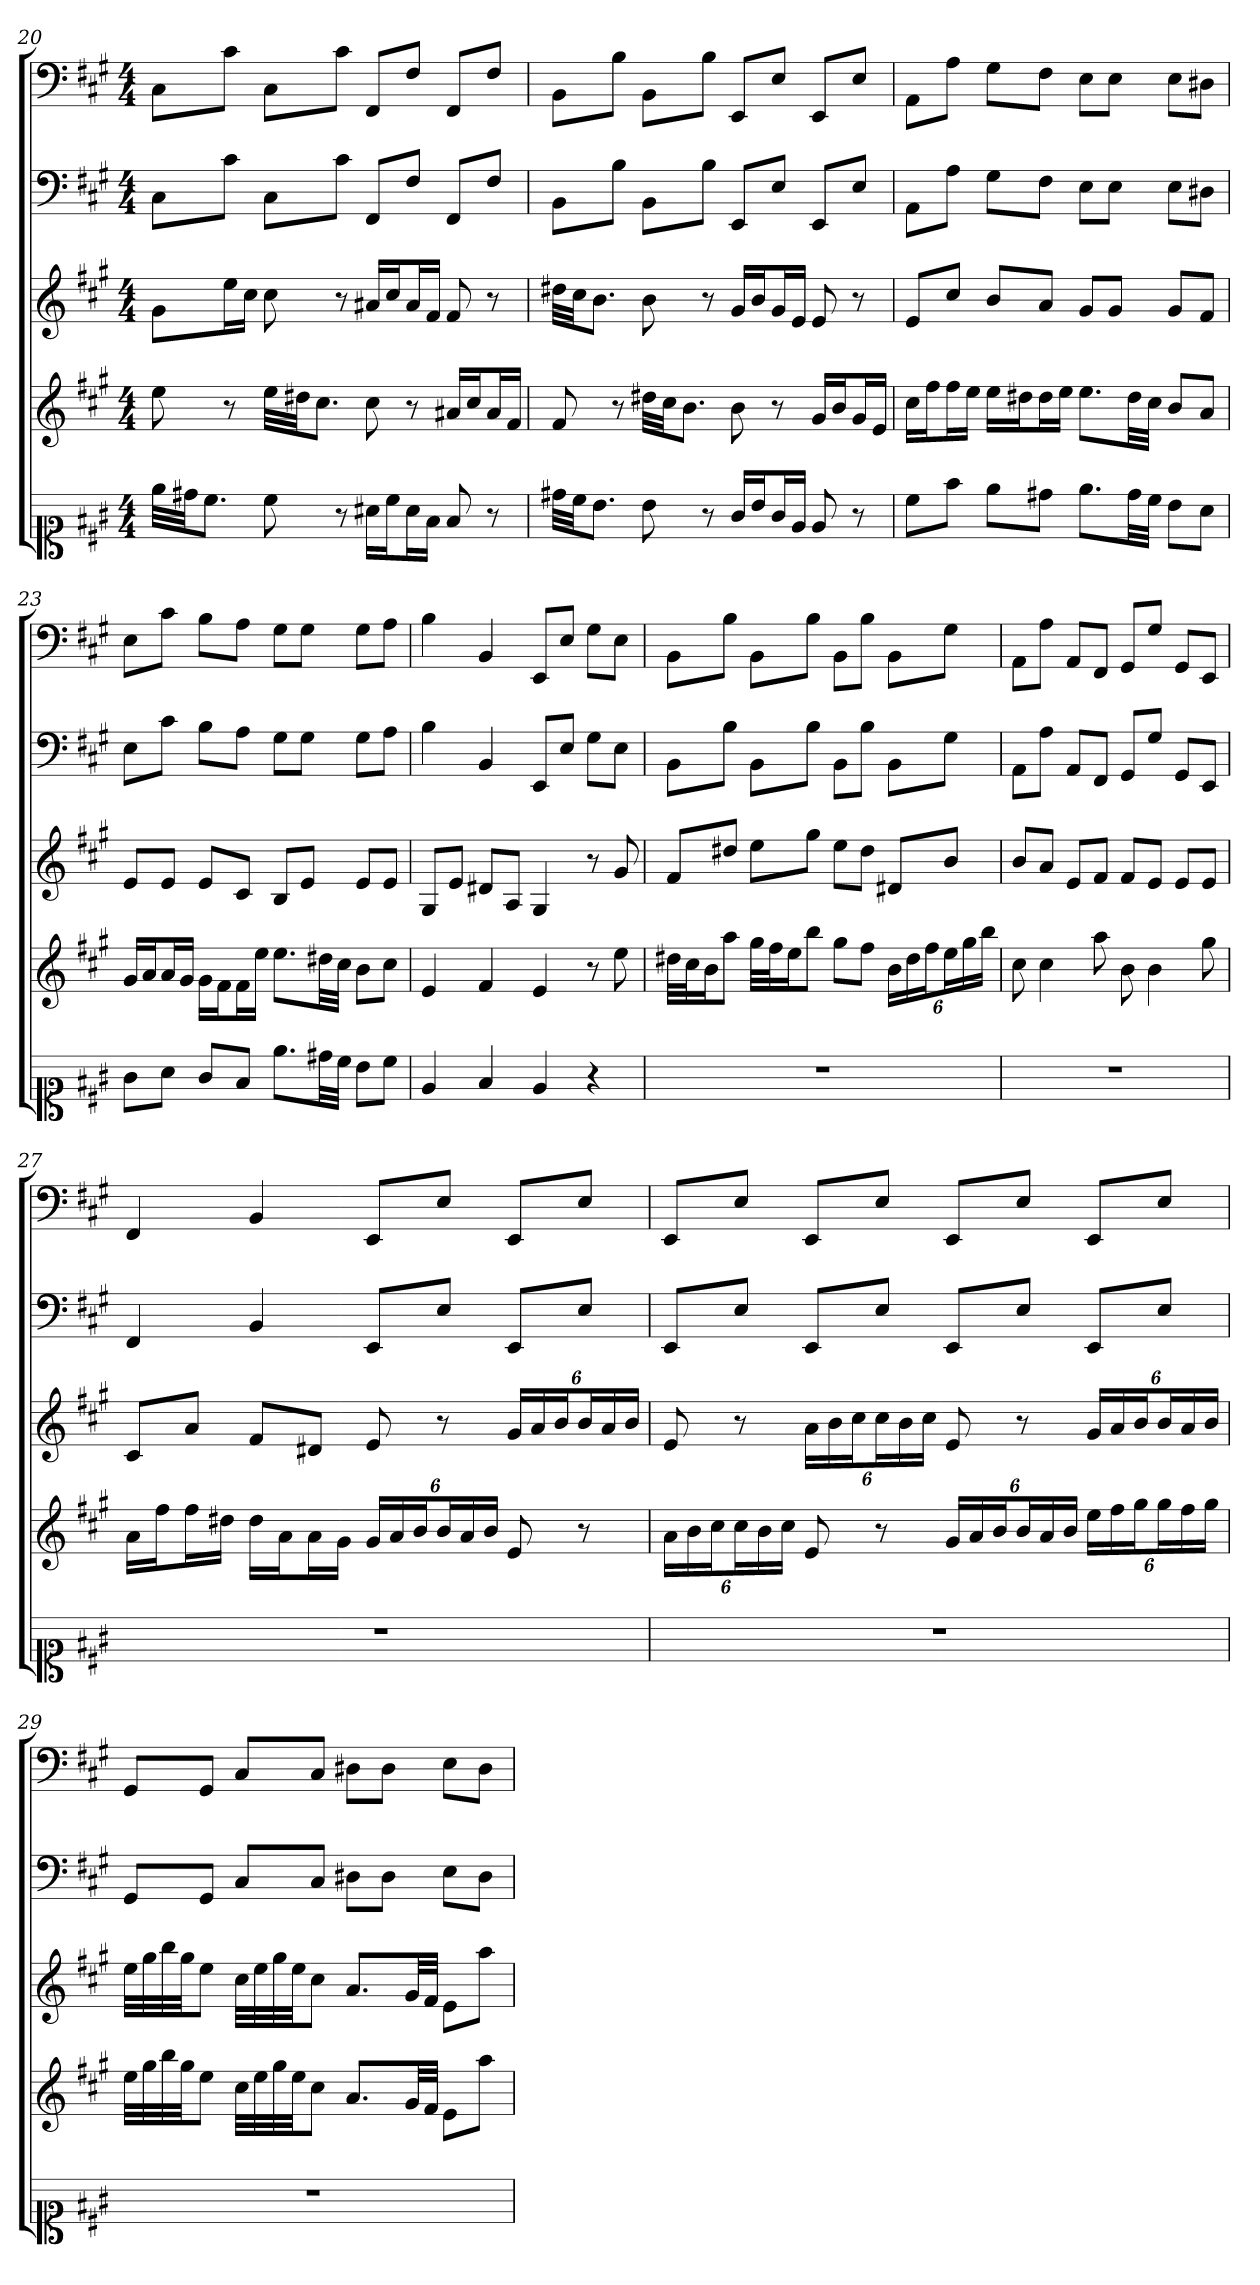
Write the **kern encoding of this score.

**kern	**kern	**kern	**kern	**kern
*part5	*part4	*part3	*part2	*part1
*staff5	*staff4	*staff3	*staff2	*staff1
*clefC1	*	*	*clefF4	*clefF4
*k[f#c#g#]	*k[f#c#g#]	*k[f#c#g#]	*k[f#c#g#]	*k[f#c#g#]
*A:	*A:	*A:	*A:	*A:
*M4/4	*M4/4	*M4/4	*M4/4	*M4/4
=20	=20	=20	=20	=20
32ee\LLL	8ee	8g#L	8C#\L	8C#\L
32dd#X\JJ	.	.	.	.
8.cc#\J	.	.	.	.
.	8r	16eeL	8c#\J	8c#\J
.	.	16cc#JJ	.	.
8cc#	32eeLLL	8cc#	8C#\L	8C#\L
.	32dd#XJJ	.	.	.
.	8.cc#J	.	.	.
8r	.	8r	8c#\J	8c#\J
16a#X\LL	8cc#	16a#XLL	8FF#/L	8FF#/L
16cc#\J	.	16cc#J	.	.
16a#\L	8r	16a#L	8F#/J	8F#/J
16f#\JJ	.	16f#JJ	.	.
8f#	16a#XLL	8f#	8FF#/L	8FF#/L
.	16cc#J	.	.	.
8r	16a#L	8r	8F#/J	8F#/J
.	16f#JJ	.	.	.
=21	=21	=21	=21	=21
32dd#X\LLL	8f#	32dd#XLLL	8BB\L	8BB\L
32cc#\JJ	.	32cc#JJ	.	.
8.b\J	.	8.bJ	.	.
.	8r	.	8B\J	8B\J
8b	32dd#XLLL	8b	8BB\L	8BB\L
.	32cc#JJ	.	.	.
.	8.bJ	.	.	.
8r	.	8r	8B\J	8B\J
16g#/LL	8b	16g#LL	8EE/L	8EE/L
16b/J	.	16bJ	.	.
16g#/L	8r	16g#L	8E/J	8E/J
16e/JJ	.	16eJJ	.	.
8e	16g#LL	8e	8EE/L	8EE/L
.	16bJ	.	.	.
8r	16g#L	8r	8E/J	8E/J
.	16eJJ	.	.	.
=22	=22	=22	=22	=22
8cc#\L	16cc#LL	8eL	8AA\L	8AA\L
.	16ff#J	.	.	.
8ff#\J	16ff#L	8cc#J	8A\J	8A\J
.	16eeJJ	.	.	.
8ee\L	16eeLL	8bL	8G#\L	8G#\L
.	16dd#XJ	.	.	.
8dd#X\J	16dd#L	8aJ	8F#\J	8F#\J
.	16eeJJ	.	.	.
8.ee\L	8.eeL	8g#L	8E\L	8E\L
.	.	8g#J	8E\J	8E\J
32dd#\LL	32dd#LL	.	.	.
32cc#\JJJ	32cc#JJJ	.	.	.
8b\L	8bL	8g#L	8E\L	8E\L
8a\J	8aJ	8f#J	8D#X\J	8D#X\J
=23	=23	=23	=23	=23
8g#\L	16g#LL	8eL	8E\L	8E\L
.	16aJ	.	.	.
8a\J	16aL	8eJ	8c#\J	8c#\J
.	16g#JJ	.	.	.
8g#/L	16g#LL	8eL	8B\L	8B\L
.	16f#J	.	.	.
8f#/J	16f#L	8c#J	8A\J	8A\J
.	16eeJJ	.	.	.
8.ee\L	8.eeL	8BL	8G#\L	8G#\L
.	.	8eJ	8G#\J	8G#\J
32dd#X\LL	32dd#XLL	.	.	.
32cc#\JJJ	32cc#JJJ	.	.	.
8b\L	8bL	8eL	8G#\L	8G#\L
8cc#\J	8cc#J	8eJ	8A\J	8A\J
=24	=24	=24	=24	=24
4e	4e	8G#L	4B	4B
.	.	8eJ	.	.
4f#	4f#	8d#XL	4BB	4BB
.	.	8AJ	.	.
4e	4e	4G#	8EE/L	8EE/L
.	.	.	8E/J	8E/J
4r	8r	8r	8G#\L	8G#\L
.	8ee	8g#	8E\J	8E\J
=25	=25	=25	=25	=25
1r	32dd#XLLL	8f#L	8BB\L	8BB\L
.	32cc#J	.	.	.
.	16bJ	.	.	.
.	8aaJ	8dd#XJ	8B\J	8B\J
.	32gg#LLL	8eeL	8BB\L	8BB\L
.	32ff#J	.	.	.
.	16eeJ	.	.	.
.	8bbJ	8gg#J	8B\J	8B\J
.	8gg#L	8eeL	8BB\L	8BB\L
.	8ff#J	8dd#J	8B\J	8B\J
.	24bLL	8d#XL	8BB\L	8BB\L
.	24dd#	.	.	.
.	24ff#J	.	.	.
.	24eeL	8bJ	8G#\J	8G#\J
.	24gg#	.	.	.
.	24bbJJ	.	.	.
=26	=26	=26	=26	=26
1r	8cc#	8bL	8AA\L	8AA\L
.	4cc#	8aJ	8A\J	8A\J
.	.	8eL	8AA/L	8AA/L
.	8aa	8f#J	8FF#/J	8FF#/J
.	8b	8f#L	8GG#/L	8GG#/L
.	4b	8eJ	8G#/J	8G#/J
.	.	8eL	8GG#/L	8GG#/L
.	8gg#	8eJ	8EE/J	8EE/J
=27	=27	=27	=27	=27
1r	16aLL	8c#L	4FF#	4FF#
.	16ff#J	.	.	.
.	16ff#L	8aJ	.	.
.	16dd#XJJ	.	.	.
.	16dd#LL	8f#L	4BB	4BB
.	16aJ	.	.	.
.	16aL	8d#XJ	.	.
.	16g#JJ	.	.	.
.	24g#LL	8e	8EE/L	8EE/L
.	24a	.	.	.
.	24bJ	.	.	.
.	24bL	8r	8E/J	8E/J
.	24a	.	.	.
.	24bJJ	.	.	.
.	8e	24g#LL	8EE/L	8EE/L
.	.	24a	.	.
.	.	24bJ	.	.
.	8r	24bL	8E/J	8E/J
.	.	24a	.	.
.	.	24bJJ	.	.
=28	=28	=28	=28	=28
1r	24aLL	8e	8EE/L	8EE/L
.	24b	.	.	.
.	24cc#J	.	.	.
.	24cc#L	8r	8E/J	8E/J
.	24b	.	.	.
.	24cc#JJ	.	.	.
.	8e	24aLL	8EE/L	8EE/L
.	.	24b	.	.
.	.	24cc#J	.	.
.	8r	24cc#L	8E/J	8E/J
.	.	24b	.	.
.	.	24cc#JJ	.	.
.	24g#LL	8e	8EE/L	8EE/L
.	24a	.	.	.
.	24bJ	.	.	.
.	24bL	8r	8E/J	8E/J
.	24a	.	.	.
.	24bJJ	.	.	.
.	24eeLL	24g#LL	8EE/L	8EE/L
.	24ff#	24a	.	.
.	24gg#J	24bJ	.	.
.	24gg#L	24bL	8E/J	8E/J
.	24ff#	24a	.	.
.	24gg#JJ	24bJJ	.	.
=29	=29	=29	=29	=29
1r	32eeLLL	32eeLLL	8GG#/L	8GG#/L
.	32gg#	32gg#	.	.
.	32bb	32bb	.	.
.	32gg#JJ	32gg#JJ	.	.
.	8eeJ	8eeJ	8GG#/J	8GG#/J
.	32cc#LLL	32cc#LLL	8C#/L	8C#/L
.	32ee	32ee	.	.
.	32gg#	32gg#	.	.
.	32eeJJ	32eeJJ	.	.
.	8cc#J	8cc#J	8C#/J	8C#/J
.	8.aL	8.aL	8D#X\L	8D#X\L
.	.	.	8D#\J	8D#\J
.	32g#LL	32g#LL	.	.
.	32f#JJJ	32f#JJJ	.	.
.	8eL	8eL	8E\L	8E\L
.	8aaJ	8aaJ	8D#\J	8D#\J
=	=	=	=	=
*-	*-	*-	*-	*-
